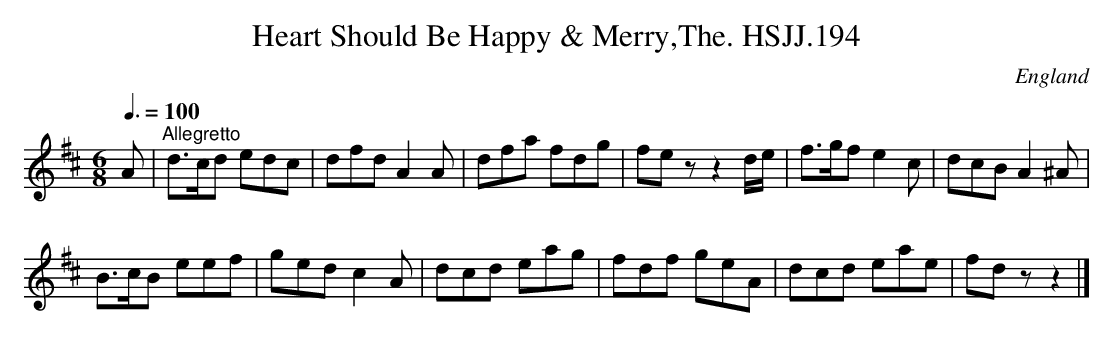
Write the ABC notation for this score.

X:1
T:Heart Should Be Happy & Merry,The. HSJJ.194
M:6/8
L:1/8
Q:3/8=100
O:England
K:D major
A|"^Allegretto"d>cd edc|dfdA2A|dfa fdg|fezz2d/e/|f>gfe2c|dcBA2^A|!
B>cB eef|gedc2A|dcd eag|fdf geA|dcd eae|fdzz2|]
